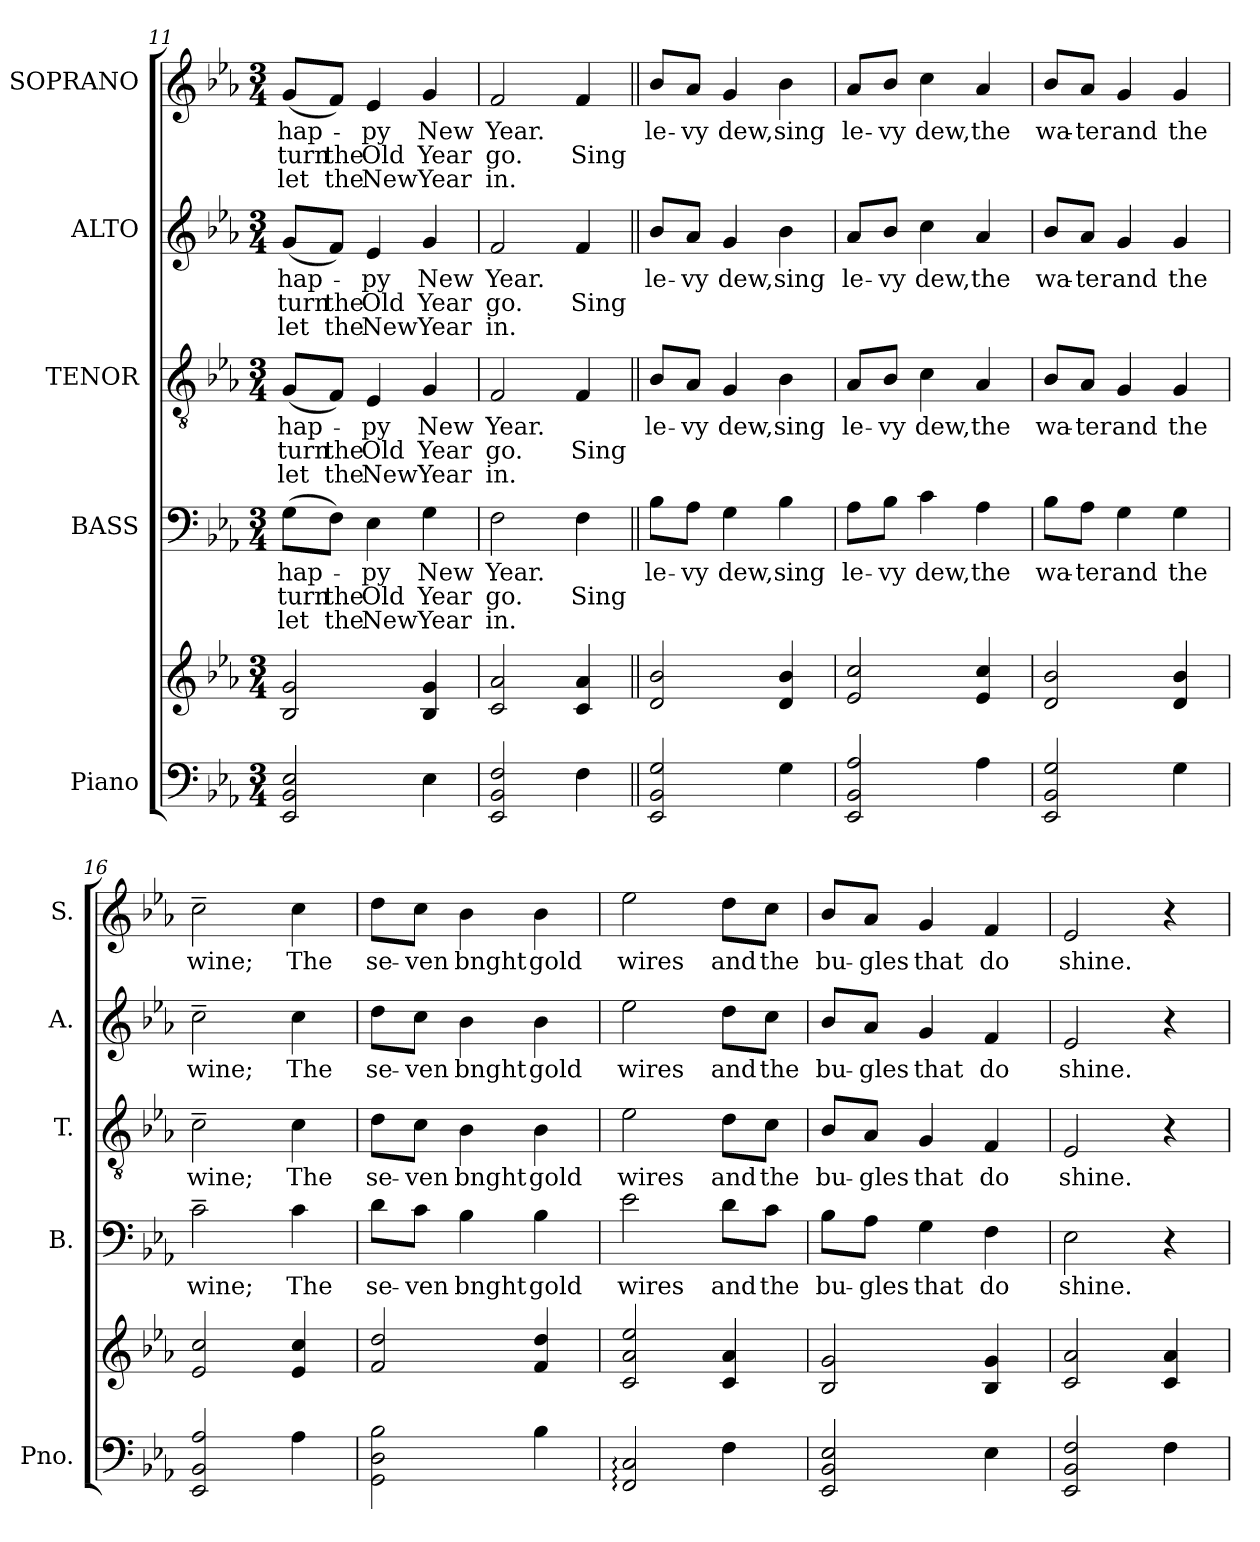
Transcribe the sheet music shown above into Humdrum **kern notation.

**kern	**kern	**kern	**text	**text	**text	**dynam	**kern	**text	**text	**text	**dynam	**kern	**text	**text	**text	**dynam	**kern	**text	**text	**text	**dynam
*part5	*part5	*part4	*part4	*part4	*part4	*part4	*part3	*part3	*part3	*part3	*part3	*part2	*part2	*part2	*part2	*part2	*part1	*part1	*part1	*part1	*part1
*staff6	*staff5	*staff4	*staff4	*staff4	*staff4	*staff4	*staff3	*staff3	*staff3	*staff3	*staff3	*staff2	*staff2	*staff2	*staff2	*staff2	*staff1	*staff1	*staff1	*staff1	*staff1
*I"Piano	*	*I"BASS	*	*	*	*	*I"TENOR	*	*	*	*	*I"ALTO	*	*	*	*	*I"SOPRANO	*	*	*	*
*I'Pno.	*	*I'B.	*	*	*	*	*I'T.	*	*	*	*	*I'A.	*	*	*	*	*I'S.	*	*	*	*
*clefF4	*clefG2	*clefF4	*	*	*	*	*clefGv2	*	*	*	*	*clefG2	*	*	*	*	*clefG2	*	*	*	*
*	*	*	*	*	*	*	*ITrd7c12	*	*	*	*	*	*	*	*	*	*	*	*	*	*
*k[b-e-a-]	*k[b-e-a-]	*k[b-e-a-]	*	*	*	*	*k[b-e-a-]	*	*	*	*	*k[b-e-a-]	*	*	*	*	*k[b-e-a-]	*	*	*	*
*E-:	*E-:	*E-:	*	*	*	*	*E-:	*	*	*	*	*E-:	*	*	*	*	*E-:	*	*	*	*
*M3/4	*M3/4	*M3/4	*	*	*	*	*M3/4	*	*	*	*	*M3/4	*	*	*	*	*M3/4	*	*	*	*
=11	=11	=11	=11	=11	=11	=11	=11	=11	=11	=11	=11	=11	=11	=11	=11	=11	=11	=11	=11	=11	=11
!	!	!	!LO:LY:b	!LO:LY:b	!LO:LY:b	!	!	!LO:LY:b	!LO:LY:b	!LO:LY:b	!	!	!LO:LY:b	!LO:LY:b	!LO:LY:b	!	!	!LO:LY:b	!LO:LY:b	!LO:LY:b	!
2EE-/ 2BB-/ 2E-/	2B-/ 2g/	(>8G\L	hap-	turn	let	.	(<8GG/L	hap-	turn	let	.	(<8g/L	hap-	turn	let	.	(<8g/L	hap-	turn	let	.
!	!	!	!	!LO:LY:b	!LO:LY:b	!	!	!	!LO:LY:b	!LO:LY:b	!	!	!	!LO:LY:b	!LO:LY:b	!	!	!	!LO:LY:b	!LO:LY:b	!
.	.	8F\J)	.	the	the	.	8FF/J)	.	the	the	.	8f/J)	.	the	the	.	8f/J)	.	the	the	.
!	!	!	!LO:LY:b	!LO:LY:b	!LO:LY:b	!	!	!LO:LY:b	!LO:LY:b	!LO:LY:b	!	!	!LO:LY:b	!LO:LY:b	!LO:LY:b	!	!	!LO:LY:b	!LO:LY:b	!LO:LY:b	!
.	.	4E-\	-py	Old	New	.	4EE-/	-py	Old	New	.	4e-/	-py	Old	New	.	4e-/	-py	Old	New	.
!	!	!	!LO:LY:b	!LO:LY:b	!LO:LY:b	!	!	!LO:LY:b	!LO:LY:b	!LO:LY:b	!	!	!LO:LY:b	!LO:LY:b	!LO:LY:b	!	!	!LO:LY:b	!LO:LY:b	!LO:LY:b	!
4E-\	4B-/ 4g/	4G\	New	Year	Year	.	4GG/	New	Year	Year	.	4g/	New	Year	Year	.	4g/	New	Year	Year	.
.	.	.	.	.	.	]	.	.	.	.	]	.	.	.	.	]	.	.	.	.	]
=12	=12	=12	=12	=12	=12	=12	=12	=12	=12	=12	=12	=12	=12	=12	=12	=12	=12	=12	=12	=12	=12
!	!	!	!LO:LY:b	!LO:LY:b	!LO:LY:b	!	!	!LO:LY:b	!LO:LY:b	!LO:LY:b	!	!	!LO:LY:b	!LO:LY:b	!LO:LY:b	!	!	!LO:LY:b	!LO:LY:b	!LO:LY:b	!
2EE-/ 2BB-/ 2F/	2c/ 2a-/	2F\	Year.	go.	in.	]	2FF/	Year.	go.	in.	]	2f/	Year.	go.	in.	]	2f/	Year.	go.	in.	]
!	!	!	!	!LO:LY:b	!	!	!	!	!LO:LY:b	!	!	!	!	!LO:LY:b	!	!	!	!	!LO:LY:b	!	!
4F\	4c/ 4a-/	4F\	.	Sing	.	.	4FF/	.	Sing	.	.	4f/	.	Sing	.	.	4f/	.	Sing	.	.
=13||	=13||	=13||	=13||	=13||	=13||	=13||	=13||	=13||	=13||	=13||	=13||	=13||	=13||	=13||	=13||	=13||	=13||	=13||	=13||	=13||	=13||
!	!	!	!LO:LY:b	!	!	!	!	!LO:LY:b	!	!	!	!	!LO:LY:b	!	!	!	!	!LO:LY:b	!	!	!
2EE-/ 2BB-/ 2G/	2d/ 2b-/	8B-\L	le-	.	.	.	8BB-/L	le-	.	.	.	8b-/L	le-	.	.	.	8b-/L	le-	.	.	.
!	!	!	!LO:LY:b	!	!	!	!	!LO:LY:b	!	!	!	!	!LO:LY:b	!	!	!	!	!LO:LY:b	!	!	!
.	.	8A-\J	-vy	.	.	.	8AA-/J	-vy	.	.	.	8a-/J	-vy	.	.	.	8a-/J	-vy	.	.	.
!	!	!	!LO:LY:b	!	!	!	!	!LO:LY:b	!	!	!	!	!LO:LY:b	!	!	!	!	!LO:LY:b	!	!	!
.	.	4G\	dew,	.	.	.	4GG/	dew,	.	.	.	4g/	dew,	.	.	.	4g/	dew,	.	.	.
!	!	!	!LO:LY:b	!	!	!	!	!LO:LY:b	!	!	!	!	!LO:LY:b	!	!	!	!	!LO:LY:b	!	!	!
4G\	4d/ 4b-/	4B-\	sing	.	.	.	4BB-\	sing	.	.	.	4b-\	sing	.	.	.	4b-\	sing	.	.	.
=14	=14	=14	=14	=14	=14	=14	=14	=14	=14	=14	=14	=14	=14	=14	=14	=14	=14	=14	=14	=14	=14
!	!	!	!LO:LY:b	!	!	!	!	!LO:LY:b	!	!	!	!	!LO:LY:b	!	!	!	!	!LO:LY:b	!	!	!
2EE-/ 2BB-/ 2A-/	2e-/ 2cc/	8A-\L	le-	.	.	.	8AA-/L	le-	.	.	.	8a-/L	le-	.	.	.	8a-/L	le-	.	.	.
!	!	!	!LO:LY:b	!	!	!	!	!LO:LY:b	!	!	!	!	!LO:LY:b	!	!	!	!	!LO:LY:b	!	!	!
.	.	8B-\J	-vy	.	.	.	8BB-/J	-vy	.	.	.	8b-/J	-vy	.	.	.	8b-/J	-vy	.	.	.
!	!	!	!LO:LY:b	!	!	!	!	!LO:LY:b	!	!	!	!	!LO:LY:b	!	!	!	!	!LO:LY:b	!	!	!
.	.	4c\	dew,	.	.	.	4C\	dew,	.	.	.	4cc\	dew,	.	.	.	4cc\	dew,	.	.	.
!	!	!	!LO:LY:b	!	!	!	!	!LO:LY:b	!	!	!	!	!LO:LY:b	!	!	!	!	!LO:LY:b	!	!	!
4A-\	4e-/ 4cc/	4A-\	the	.	.	.	4AA-/	the	.	.	.	4a-/	the	.	.	.	4a-/	the	.	.	.
=15	=15	=15	=15	=15	=15	=15	=15	=15	=15	=15	=15	=15	=15	=15	=15	=15	=15	=15	=15	=15	=15
!	!	!	!LO:LY:b	!	!	!	!	!LO:LY:b	!	!	!	!	!LO:LY:b	!	!	!	!	!LO:LY:b	!	!	!
2EE-/ 2BB-/ 2G/	2d/ 2b-/	8B-\L	wa-	.	.	.	8BB-/L	wa-	.	.	.	8b-/L	wa-	.	.	.	8b-/L	wa-	.	.	.
!	!	!	!LO:LY:b	!	!	!	!	!LO:LY:b	!	!	!	!	!LO:LY:b	!	!	!	!	!LO:LY:b	!	!	!
.	.	8A-\J	-ter	.	.	.	8AA-/J	-ter	.	.	.	8a-/J	-ter	.	.	.	8a-/J	-ter	.	.	.
!	!	!	!LO:LY:b	!	!	!	!	!LO:LY:b	!	!	!	!	!LO:LY:b	!	!	!	!	!LO:LY:b	!	!	!
.	.	4G\	and	.	.	.	4GG/	and	.	.	.	4g/	and	.	.	.	4g/	and	.	.	.
!	!	!	!LO:LY:b	!	!	!	!	!LO:LY:b	!	!	!	!	!LO:LY:b	!	!	!	!	!LO:LY:b	!	!	!
4G\	4d/ 4b-/	4G\	the	.	.	.	4GG/	the	.	.	.	4g/	the	.	.	.	4g/	the	.	.	.
=16	=16	=16	=16	=16	=16	=16	=16	=16	=16	=16	=16	=16	=16	=16	=16	=16	=16	=16	=16	=16	=16
!	!	!	!LO:LY:b	!	!	!	!	!LO:LY:b	!	!	!	!	!LO:LY:b	!	!	!	!	!LO:LY:b	!	!	!
2EE-/ 2BB-/ 2A-/	2e-/ 2cc/	2c~\	wine;	.	.	.	2C~\	wine;	.	.	.	2cc~\	wine;	.	.	.	2cc~\	wine;	.	.	.
!	!	!	!LO:LY:b	!	!	!	!	!LO:LY:b	!	!	!	!	!LO:LY:b	!	!	!	!	!LO:LY:b	!	!	!
4A-\	4e-/ 4cc/	4c\	The	.	.	.	4C\	The	.	.	.	4cc\	The	.	.	.	4cc\	The	.	.	.
!!LO:PB:g=z
=17	=17	=17	=17	=17	=17	=17	=17	=17	=17	=17	=17	=17	=17	=17	=17	=17	=17	=17	=17	=17	=17
!	!	!	!LO:LY:b	!	!	!	!	!LO:LY:b	!	!	!	!	!LO:LY:b	!	!	!	!	!LO:LY:b	!	!	!
2GG\ 2D\ 2B-\	2f/ 2dd/	8d\L	se-	.	.	.	8D\L	se-	.	.	.	8dd\L	se-	.	.	.	8dd\L	se-	.	.	.
!	!	!	!LO:LY:b	!	!	!	!	!LO:LY:b	!	!	!	!	!LO:LY:b	!	!	!	!	!LO:LY:b	!	!	!
.	.	8c\J	-ven	.	.	.	8C\J	-ven	.	.	.	8cc\J	-ven	.	.	.	8cc\J	-ven	.	.	.
!	!	!	!LO:LY:b	!	!	!	!	!LO:LY:b	!	!	!	!	!LO:LY:b	!	!	!	!	!LO:LY:b	!	!	!
.	.	4B-\	bnght	.	.	.	4BB-\	bnght	.	.	.	4b-\	bnght	.	.	.	4b-\	bnght	.	.	.
!	!	!	!LO:LY:b	!	!	!	!	!LO:LY:b	!	!	!	!	!LO:LY:b	!	!	!	!	!LO:LY:b	!	!	!
4B-\	4f/ 4dd/	4B-\	gold	.	.	.	4BB-\	gold	.	.	.	4b-\	gold	.	.	.	4b-\	gold	.	.	.
=18	=18	=18	=18	=18	=18	=18	=18	=18	=18	=18	=18	=18	=18	=18	=18	=18	=18	=18	=18	=18	=18
!	!	!	!LO:LY:b	!	!	!	!	!LO:LY:b	!	!	!	!	!LO:LY:b	!	!	!	!	!LO:LY:b	!	!	!
2FF/: 2C/:	2c/ 2a-/ 2ee-/	2e-\	wires	.	.	.	2E-\	wires	.	.	.	2ee-\	wires	.	.	.	2ee-\	wires	.	.	.
!	!	!	!LO:LY:b	!	!	!	!	!LO:LY:b	!	!	!	!	!LO:LY:b	!	!	!	!	!LO:LY:b	!	!	!
4F\	4c/ 4a-/	8d\L	and	.	.	.	8D\L	and	.	.	.	8dd\L	and	.	.	.	8dd\L	and	.	.	.
!	!	!	!LO:LY:b	!	!	!	!	!LO:LY:b	!	!	!	!	!LO:LY:b	!	!	!	!	!LO:LY:b	!	!	!
.	.	8c\J	the	.	.	.	8C\J	the	.	.	.	8cc\J	the	.	.	.	8cc\J	the	.	.	.
=19	=19	=19	=19	=19	=19	=19	=19	=19	=19	=19	=19	=19	=19	=19	=19	=19	=19	=19	=19	=19	=19
!	!	!	!LO:LY:b	!	!	!	!	!LO:LY:b	!	!	!	!	!LO:LY:b	!	!	!	!	!LO:LY:b	!	!	!
2EE-/ 2BB-/ 2E-/	2B-/ 2g/	8B-\L	bu-	.	.	.	8BB-/L	bu-	.	.	.	8b-/L	bu-	.	.	.	8b-/L	bu-	.	.	.
!	!	!	!LO:LY:b	!	!	!	!	!LO:LY:b	!	!	!	!	!LO:LY:b	!	!	!	!	!LO:LY:b	!	!	!
.	.	8A-\J	-gles	.	.	.	8AA-/J	-gles	.	.	.	8a-/J	-gles	.	.	.	8a-/J	-gles	.	.	.
!	!	!	!LO:LY:b	!	!	!	!	!LO:LY:b	!	!	!	!	!LO:LY:b	!	!	!	!	!LO:LY:b	!	!	!
.	.	4G\	that	.	.	.	4GG/	that	.	.	.	4g/	that	.	.	.	4g/	that	.	.	.
!	!	!	!LO:LY:b	!	!	!	!	!LO:LY:b	!	!	!	!	!LO:LY:b	!	!	!	!	!LO:LY:b	!	!	!
4E-\	4B-/ 4g/	4F\	do	.	.	.	4FF/	do	.	.	.	4f/	do	.	.	.	4f/	do	.	.	.
=20	=20	=20	=20	=20	=20	=20	=20	=20	=20	=20	=20	=20	=20	=20	=20	=20	=20	=20	=20	=20	=20
!	!	!	!LO:LY:b	!	!	!	!	!LO:LY:b	!	!	!	!	!LO:LY:b	!	!	!	!	!LO:LY:b	!	!	!
2EE-/ 2BB-/ 2F/	2c/ 2a-/	2E-\	shine.	.	.	.	2EE-/	shine.	.	.	.	2e-/	shine.	.	.	.	2e-/	shine.	.	.	.
4F\	4c/ 4a-/	4r	.	.	.	.	4r	.	.	.	.	4r	.	.	.	.	4r	.	.	.	.
=	=	=	=	=	=	=	=	=	=	=	=	=	=	=	=	=	=	=	=	=	=
*-	*-	*-	*-	*-	*-	*-	*-	*-	*-	*-	*-	*-	*-	*-	*-	*-	*-	*-	*-	*-	*-
